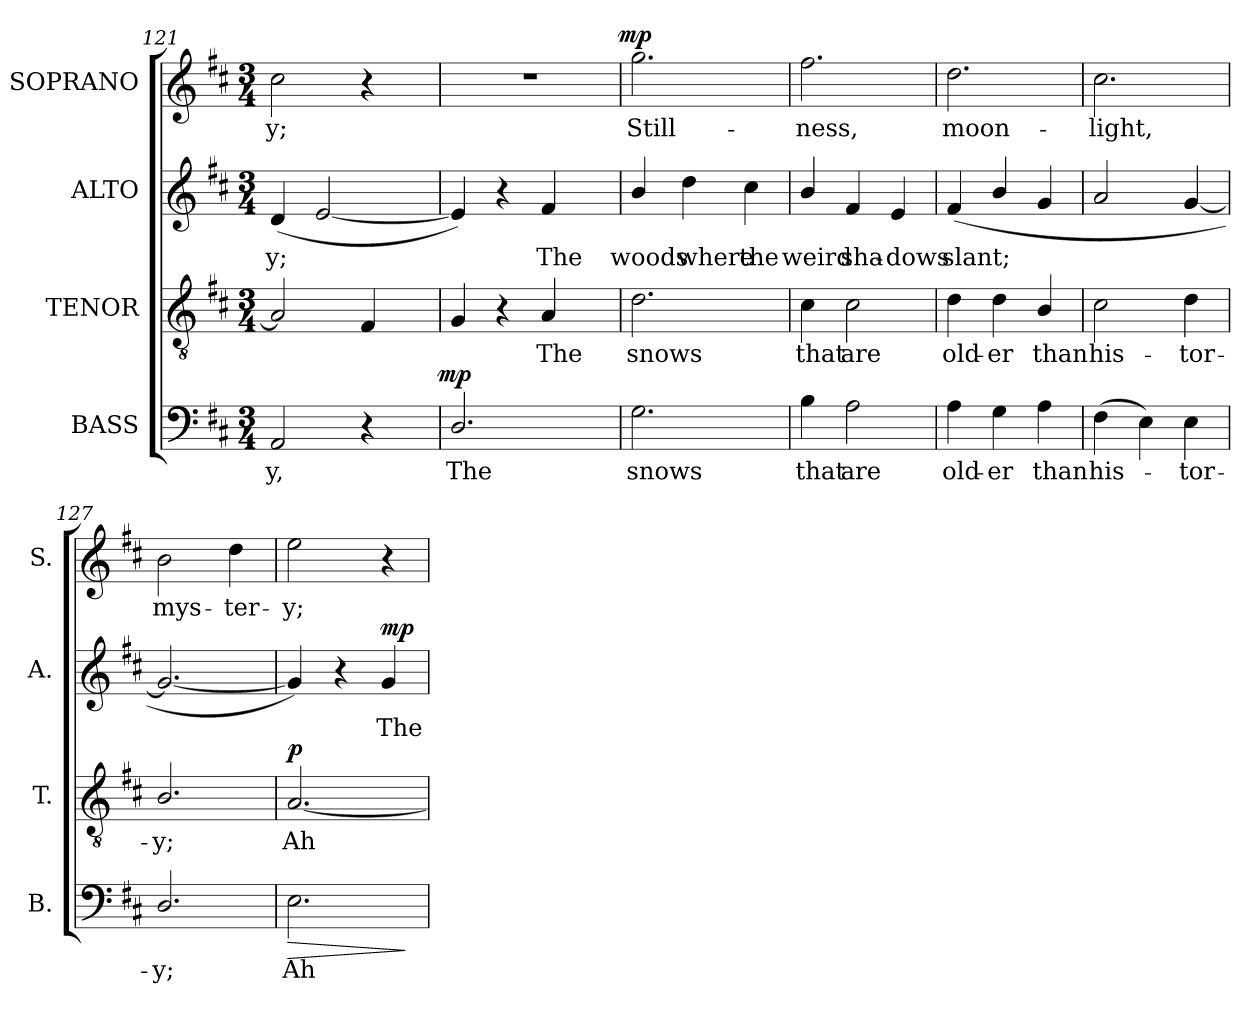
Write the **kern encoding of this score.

**kern	**text	**dynam	**kern	**text	**dynam	**kern	**text	**dynam	**kern	**text	**dynam
*part4	*part4	*part4	*part3	*part3	*part3	*part2	*part2	*part2	*part1	*part1	*part1
*staff4	*staff4	*staff4	*staff3	*staff3	*staff3	*staff2	*staff2	*staff2	*staff1	*staff1	*staff1
*I"BASS	*	*	*I"TENOR	*	*	*I"ALTO	*	*	*I"SOPRANO	*	*
*I'B.	*	*	*I'T.	*	*	*I'A.	*	*	*I'S.	*	*
*clefF4	*	*	*clefGv2	*	*	*clefG2	*	*	*clefG2	*	*
*	*	*	*ITrd7c12	*	*	*	*	*	*	*	*
*k[f#c#]	*	*	*k[f#c#]	*	*	*k[f#c#]	*	*	*k[f#c#]	*	*
*D:	*	*	*D:	*	*	*D:	*	*	*D:	*	*
*M3/4	*	*	*M3/4	*	*	*M3/4	*	*	*M3/4	*	*
=121	=121	=121	=121	=121	=121	=121	=121	=121	=121	=121	=121
!	!LO:LY:b:color=#000000	!	!	!	!	!	!	!	!	!	!
!	!	!	!	!	!	!	!LO:LY:b:color=#000000	!	!	!	!
!	!	!	!	!	!	!	!	!	!	!LO:LY:b:color=#000000	!
*^	*	*	*	*	*	*	*	*	*	*	*
2AAi/	2ryy	-y,	.	2AAi/]	.	.	(4di/	-y;	.	2cc#i\	-y;	.
.	.	.	.	.	.	.	[2ei/	.	.	.	.	.
4r	8ryy	.	.	4FF#i/	.	.	.	.	.	4r	.	.
.	16ryy	.	.	.	.	.	.	.	.	.	.	.
.	32ryy	.	.	.	.	.	.	.	.	.	.	.
.	64ryy	.	.	.	.	.	.	.	.	.	.	.
.	128...ryy	.	.	.	.	.	.	.	.	.	.	.
.	1024ryy	.	mp	.	.	.	.	.	.	.	.	.
*v	*v	*	*	*	*	*	*	*	*	*	*	*
=122	=122	=122	=122	=122	=122	=122	=122	=122	=122	=122	=122
*^	*	*	*	*	*	*	*	*	*	*	*
!	!	!LO:LY:b:color=#000000	!	!	!	!	!	!	!	!LO:N:vis=1	!	!
*v	*v	*	*	*	*	*	*	*	*	*^	*	*
2.Di/	The	.	4GGi/	.	.	4ei/])	.	.	2.r	2ryy	.	.
.	.	.	4r	.	.	4r	.	.	.	.	.	.
!	!	!	!	!LO:LY:b:color=#000000	!	!	!	!	!	!	!	!
!	!	!	!	!	!	!	!LO:LY:b:color=#000000	!	!	!	!	!
.	.	.	4AAi/	The	.	4f#i/	The	.	.	8ryy	.	.
.	.	.	.	.	.	.	.	.	.	16ryy	.	.
.	.	.	.	.	.	.	.	.	.	32ryy	.	.
.	.	.	.	.	.	.	.	.	.	64ryy	.	.
.	.	.	.	.	.	.	.	.	.	128...ryy	.	.
.	.	.	.	.	.	.	.	.	.	1024ryy	.	mp
*	*	*	*	*	*	*	*	*	*v	*v	*	*
=123	=123	=123	=123	=123	=123	=123	=123	=123	=123	=123	=123
*	*	*	*	*	*	*	*	*	*^	*	*
!	!LO:LY:b:color=#000000	!	!	!	!	!	!	!	!	!	!	!
*	*	*	*	*	*	*	*	*	*v	*v	*	*
*	*	*	*	*	*	*	*	*	*^	*	*
!	!	!	!	!LO:LY:b:color=#000000	!	!	!	!	!	!	!	!
*	*	*	*	*	*	*	*	*	*v	*v	*	*
*	*	*	*	*	*	*	*	*	*^	*	*
!	!	!	!	!	!	!	!LO:LY:b:color=#000000	!	!	!	!	!
*	*	*	*	*	*	*	*	*	*v	*v	*	*
*	*	*	*	*	*	*	*	*	*^	*	*
!	!	!	!	!	!	!	!	!	!	!	!LO:LY:b:color=#000000	!
*	*	*	*	*	*	*	*	*	*v	*v	*	*
2.Gi\	snows	.	2.Di\	snows	.	4bi/	woods	.	2.ggi\	Still-	.
!	!	!	!	!	!	!	!LO:LY:b:color=#000000	!	!	!	!
.	.	.	.	.	.	4ddi\	where	.	.	.	.
!	!	!	!	!	!	!	!LO:LY:b:color=#000000	!	!	!	!
.	.	.	.	.	.	4cc#i\	the	.	.	.	.
=124	=124	=124	=124	=124	=124	=124	=124	=124	=124	=124	=124
!	!LO:LY:b:color=#000000	!	!	!	!	!	!	!	!	!	!
!	!	!	!	!LO:LY:b:color=#000000	!	!	!	!	!	!	!
!	!	!	!	!	!	!	!LO:LY:b:color=#000000	!	!	!	!
!	!	!	!	!	!	!	!	!	!	!LO:LY:b:color=#000000	!
4Bi\	that	.	4C#i\	that	.	4bi/	weird	.	2.ff#i\	-ness,	.
!	!LO:LY:b:color=#000000	!	!	!	!	!	!	!	!	!	!
!	!	!	!	!LO:LY:b:color=#000000	!	!	!	!	!	!	!
!	!	!	!	!	!	!	!LO:LY:b:color=#000000	!	!	!	!
2Ai\	are	.	2C#i\	are	.	4f#i/	sha-	.	.	.	.
!	!	!	!	!	!	!	!LO:LY:b:color=#000000	!	!	!	!
.	.	.	.	.	.	4ei/	-dows	.	.	.	.
=125	=125	=125	=125	=125	=125	=125	=125	=125	=125	=125	=125
!	!LO:LY:b:color=#000000	!	!	!	!	!	!	!	!	!	!
!	!	!	!	!LO:LY:b:color=#000000	!	!	!	!	!	!	!
!	!	!	!	!	!	!	!LO:LY:b:color=#000000	!	!	!	!
!	!	!	!	!	!	!	!	!	!	!LO:LY:b:color=#000000	!
4Ai\	old-	.	4Di\	old-	.	(4f#i/	slant;	.	2.ddi\	moon-	.
!	!LO:LY:b:color=#000000	!	!	!	!	!	!	!	!	!	!
!	!	!	!	!LO:LY:b:color=#000000	!	!	!	!	!	!	!
4Gi\	-er	.	4Di\	-er	.	4bi/	.	.	.	.	.
!	!LO:LY:b:color=#000000	!	!	!	!	!	!	!	!	!	!
!	!	!	!	!LO:LY:b:color=#000000	!	!	!	!	!	!	!
4Ai\	than	.	4BBi/	than	.	4gi/	.	.	.	.	.
=126	=126	=126	=126	=126	=126	=126	=126	=126	=126	=126	=126
!	!LO:LY:b:color=#000000	!	!	!	!	!	!	!	!	!	!
!	!	!	!	!LO:LY:b:color=#000000	!	!	!	!	!	!	!
!	!	!	!	!	!	!	!	!	!	!LO:LY:b:color=#000000	!
(4F#i\	his-	.	2C#i\	his-	.	2ai/	.	.	2.cc#i\	-light,	.
4Ei\)	.	.	.	.	.	.	.	.	.	.	.
!	!LO:LY:b:color=#000000	!	!	!	!	!	!	!	!	!	!
!	!	!	!	!LO:LY:b:color=#000000	!	!	!	!	!	!	!
4Ei\	-tor-	.	4Di\	-tor-	.	[4gi/	.	.	.	.	.
=127	=127	=127	=127	=127	=127	=127	=127	=127	=127	=127	=127
!	!LO:LY:b:color=#000000	!	!	!	!	!	!	!	!	!	!
!	!	!	!	!LO:LY:b:color=#000000	!	!	!	!	!	!	!
!	!	!	!	!	!	!	!	!	!	!LO:LY:b:color=#000000	!
2.Di/	-y;	.	2.BBi/	-y;	.	2.gi/_	.	.	2bi\	mys-	.
!	!	!	!	!	!	!	!	!	!	!LO:LY:b:color=#000000	!
.	.	.	.	.	.	.	.	.	4ddi\	-ter-	.
=128	=128	=128	=128	=128	=128	=128	=128	=128	=128	=128	=128
!	!LO:LY:b:color=#000000	!LO:HP:b	!	!	!	!	!	!	!	!	!
!	!	!	!	!LO:LY:b:color=#000000	!	!	!	!	!	!	!
!	!	!	!	!	!	!	!	!	!	!LO:LY:b:color=#000000	!
2.Ei\	Ah	>	[2.AAi/	Ah	p	4gi/])	.	.	2eei\	-y;	.
.	.	.	.	.	.	4r	.	.	.	.	.
!	!	!	!	!	!	!	!LO:LY:b:color=#000000	!	!	!	!
.	.	.	.	.	.	4gi/	The	mp	4r	.	.
.	.	]	.	.	.	.	.	.	.	.	.
=	=	=	=	=	=	=	=	=	=	=	=
*-	*-	*-	*-	*-	*-	*-	*-	*-	*-	*-	*-
